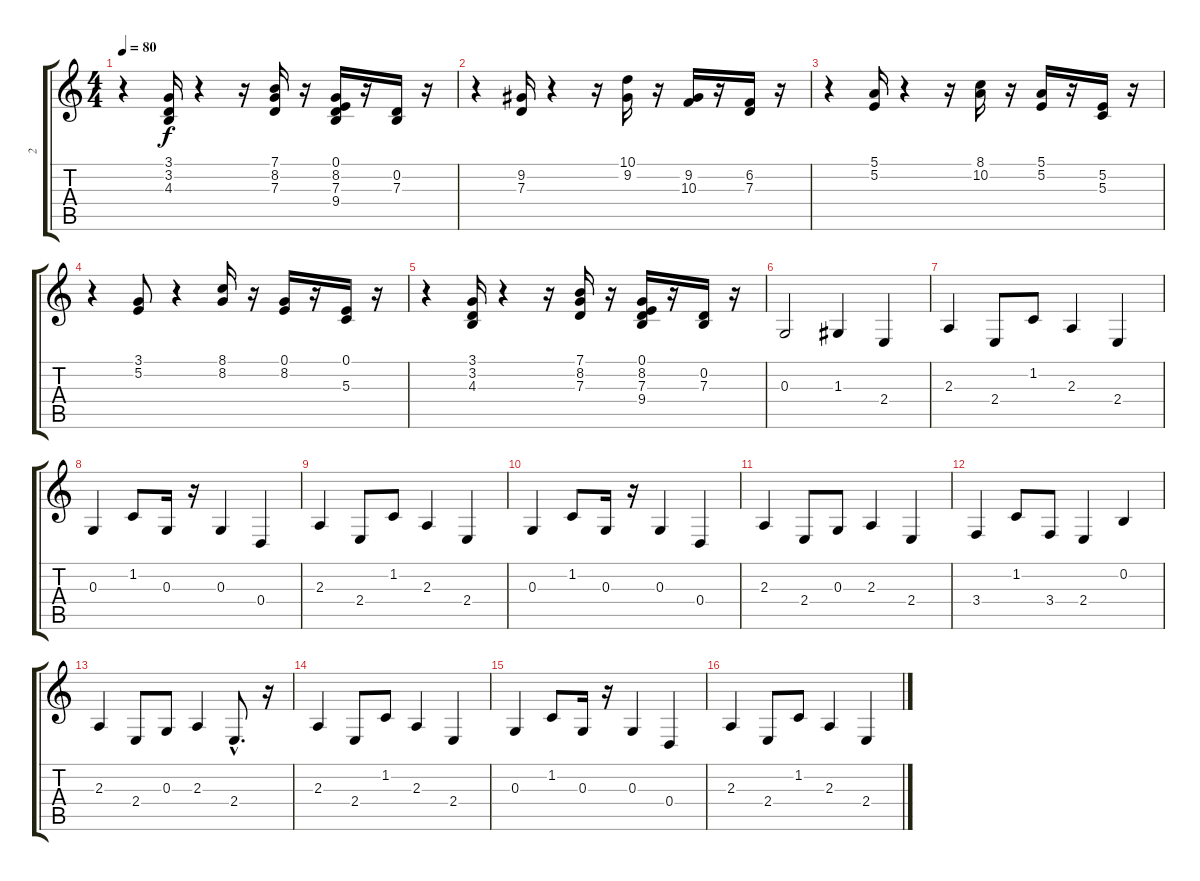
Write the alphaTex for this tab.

\track ("2" "2") {instrument stringensemble1}
\staff {score tabs}
\tuning (E4 B3 G3 D3 A2 E2) {hide}
\ts (4 4)
\tempo 80
\clef g2
\ks c
r.4{dy f} (3.1 3.2 4.3).16 r.4 r.16 (7.1 8.2 7.3).16 r.16 (0.1 8.2 7.3 9.4).16 r.16 (0.2 7.3).16 r.16 |
r.4 (9.2 7.3).16 r.4 r.16 (10.1 9.2).16 r.16 (9.2 10.3).16 r.16 (6.2 7.3).16 r.16 |
r.4 (5.1 5.2).16 r.4 r.16 (8.1 10.2).16 r.16 (5.1 5.2).16 r.16 (5.2 5.3).16 r.16 |
r.4 (3.1 5.2).8 r.4 (8.1 8.2).16 r.16 (0.1 8.2).16 r.16 (0.1 5.3).16 r.16 |
r.4 (3.1 3.2 4.3).16 r.4 r.16 (7.1 8.2 7.3).16 r.16 (0.1 8.2 7.3 9.4).16 r.16 (0.2 7.3).16 r.16 |
0.3.2 1.3.4 2.4.4 |
2.3.4 2.4.8 1.2.8 2.3.4 2.4.4 |
0.3.4 1.2.8 0.3.16 r.16 0.3.4 0.4.4 |
2.3.4 2.4.8 1.2.8 2.3.4 2.4.4 |
0.3.4 1.2.8 0.3.16 r.16 0.3.4 0.4.4 |
2.3.4 2.4.8 0.3.8 2.3.4 2.4.4 |
3.4.4 1.2.8 3.4.8 2.4.4 0.2.4 |
2.3.4 2.4.8 0.3.8 2.3.4 2.4{hac}.8{d} r.16 |
2.3.4 2.4.8 1.2.8 2.3.4 2.4.4 |
0.3.4 1.2.8 0.3.16 r.16 0.3.4 0.4.4 |
2.3.4 2.4.8 1.2.8 2.3.4 2.4.4
